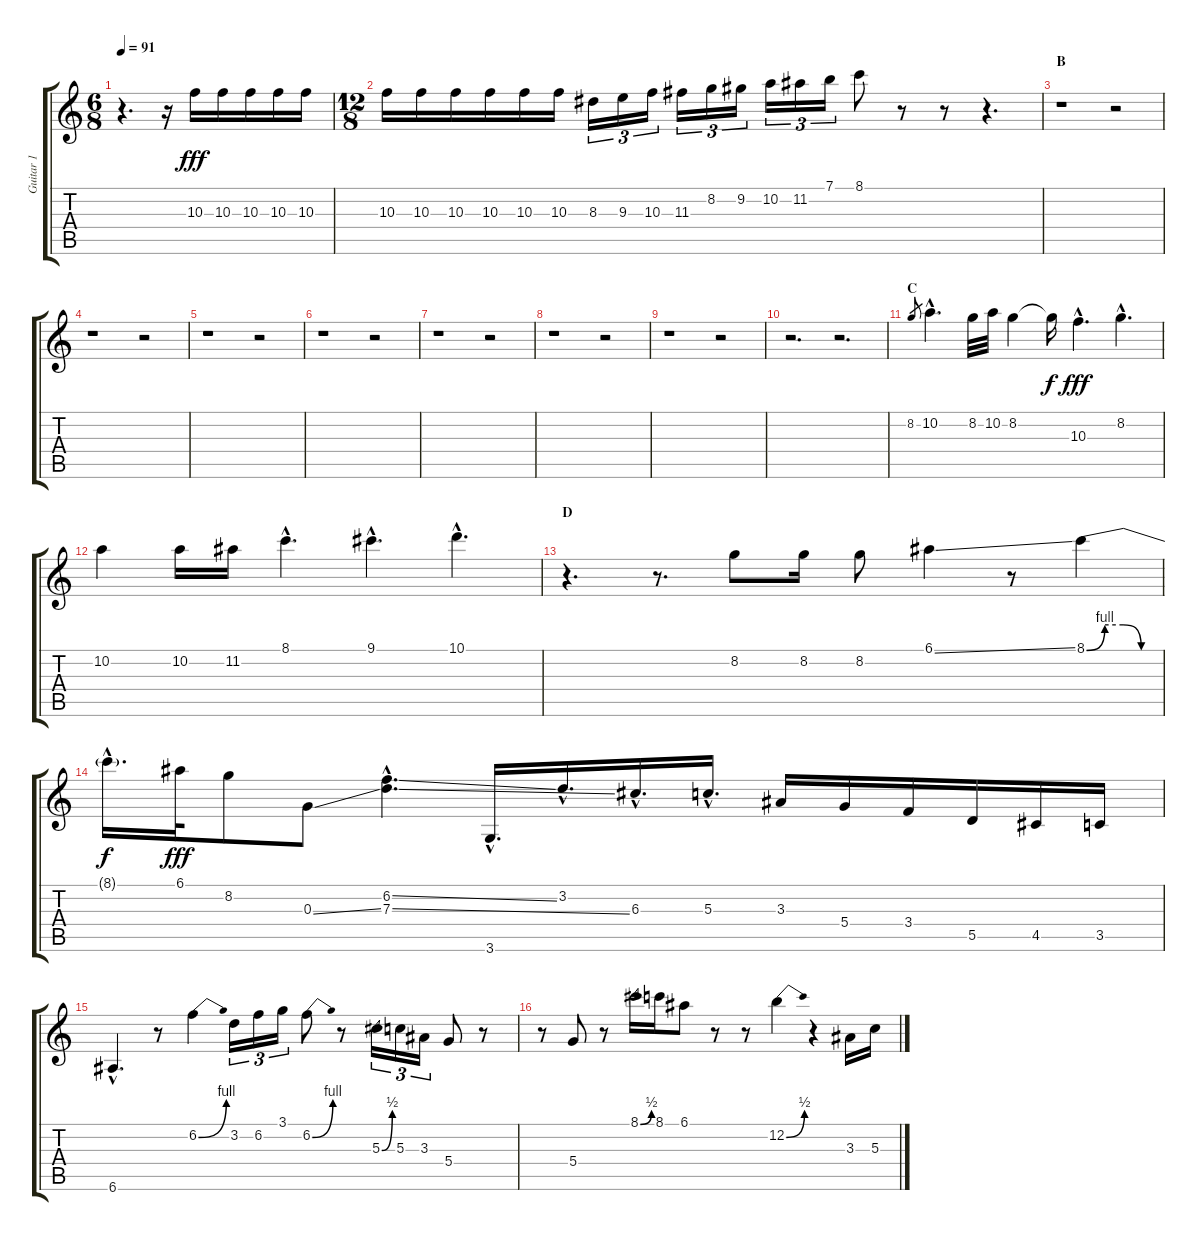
\track ("Guitar 1" "Guitar 1") {instrument distortionguitar}
\staff {score tabs}
\tuning (E4 B3 G3 D3 A2 E2) {hide}
\ts (6 8)
\tempo 91
\clef g2
\ks c
r.4{d dy f} r.16 10.3.16{dy fff} 10.3.16 10.3.16 10.3.16 10.3.16 |
\ts (12 8)
10.3.16 10.3.16 10.3.16 10.3.16 10.3.16 10.3.16 8.3.16{tu (3 2)} 9.3.16{tu (3 2)} 10.3.16{tu (3 2)} 11.3.16{tu (3 2)} 8.2.16{tu (3 2)} 9.2.16{tu (3 2)} 10.2.16{tu (3 2)} 11.2.16{tu (3 2)} 7.1.16{tu (3 2)} 8.1.8 r.8 r.8 r.4{d} |
\section ("" "B")
r.1 r.2 |
r.1 r.2 |
r.1 r.2 |
r.1 r.2 |
r.1 r.2 |
r.1 r.2 |
r.1 r.2 |
r.2{d} r.2{d} |
\section ("" "C")
8.2.8{gr} 10.2{hac}.4{d} 8.2.32 10.2.32 8.2.4 8.2{t}.16{dy f} 10.3{hac}.4{d dy fff} 8.2{hac}.4{d} |
10.2.4 10.2.16 11.2.16 8.1{hac}.4{d} 9.1{hac}.4{d} 10.1{hac}.4{d} |
\section ("" "D")
r.4{d balance 0} r.8{d} 8.2.8 8.2.16 8.2.8 6.1{ss}.4 r.8 8.1{be (custom 0 0 15 4 30 4 45 0 60 0)}.4 |
8.1{hac t}.16{d dy f} 6.1.32{dy fff} 8.2.8 0.3{ss}.8 (6.2{ss hac} 7.3{ss hac}).4{d} 3.6{hac}.16{d} 3.2{hac}.16{d} 6.3{hac}.16{d} 5.3{hac}.16{d} 3.3.16 5.4.16 3.4.16 5.5.16 4.5.16 3.5.16 |
6.6{hac}.4{d} r.8 6.2{be (bend 0 0 60 4)}.4 3.2.16{tu (3 2)} 6.2.16{tu (3 2)} 3.1.16{tu (3 2)} 6.2{be (bend 0 0 60 4)}.8 r.8 5.3{be (bend 0 0 60 2)}.16{tu (3 2)} 5.3.16{tu (3 2)} 3.3.16{tu (3 2)} 5.4.8 r.8 |
r.8 5.4.8 r.8 8.1{be (bend 0 0 60 2)}.16 8.1.16 6.1.8 r.8 r.8 12.2{be (bend 0 0 60 2)}.4 r.4 3.3.16 5.3.16
